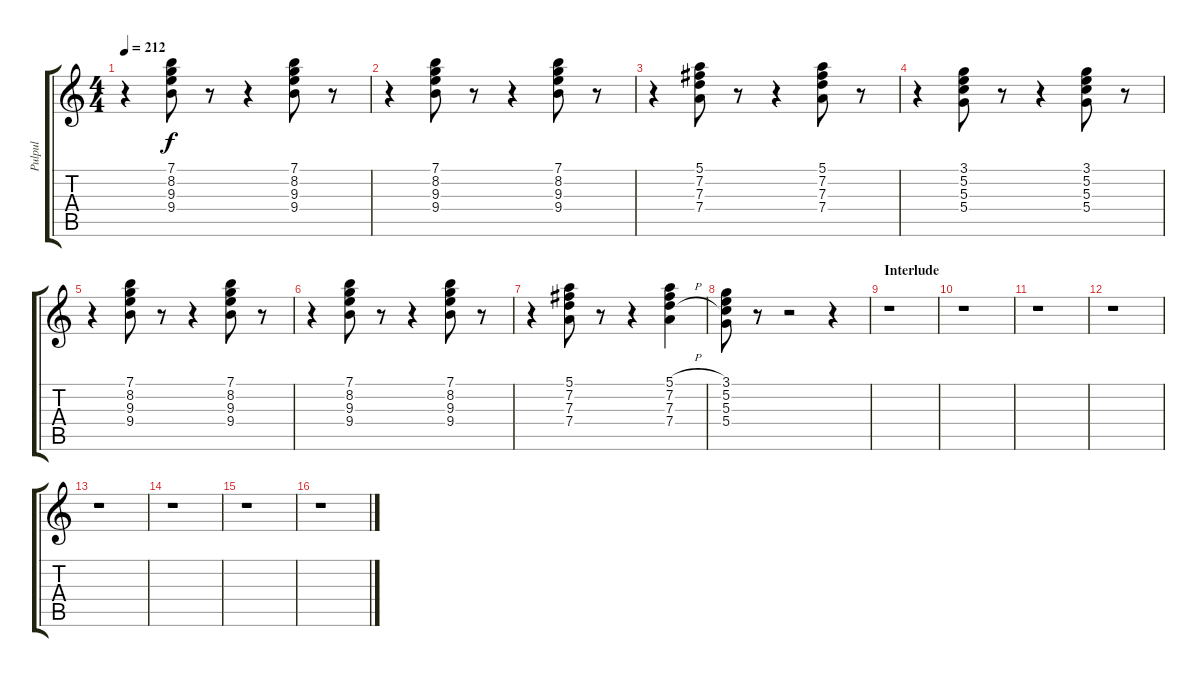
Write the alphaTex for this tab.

\track ("Pulpul" "Pulpul") {instrument electricguitarclean}
\staff {score tabs}
\tuning (E4 B3 G3 D3 A2 E2) {hide}
\ts (4 4)
\tempo 212
\clef g2
\ks c
r.4{dy f} (7.1 8.2 9.3 9.4).8 r.8 r.4 (7.1 8.2 9.3 9.4).8 r.8 |
r.4 (7.1 8.2 9.3 9.4).8 r.8 r.4 (7.1 8.2 9.3 9.4).8 r.8 |
r.4 (5.1 7.2 7.3 7.4).8 r.8 r.4 (5.1 7.2 7.3 7.4).8 r.8 |
r.4 (3.1 5.2 5.3 5.4).8 r.8 r.4 (3.1 5.2 5.3 5.4).8 r.8 |
r.4 (7.1 8.2 9.3 9.4).8 r.8 r.4 (7.1 8.2 9.3 9.4).8 r.8 |
r.4 (7.1 8.2 9.3 9.4).8 r.8 r.4 (7.1 8.2 9.3 9.4).8 r.8 |
r.4 (5.1 7.2 7.3 7.4).8 r.8 r.4 (5.1{h} 7.2{h} 7.3{h} 7.4).4 |
(3.1 5.2 5.3 5.4).8 r.8 r.2 r.4 |
\section ("" "Interlude")
r.1 |
r.1 |
r.1 |
r.1 |
r.1 |
r.1 |
r.1 |
r.1
